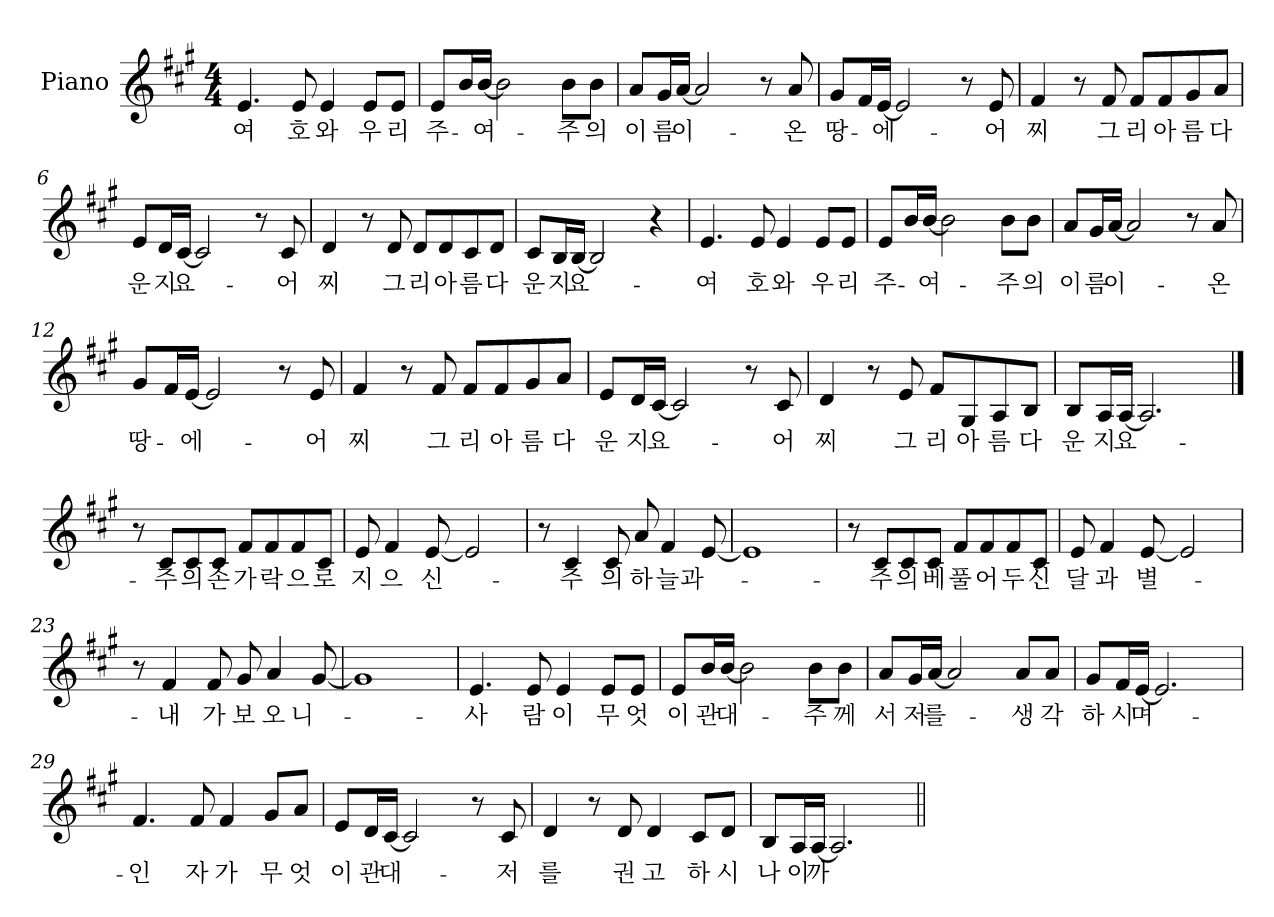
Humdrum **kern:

**kern	**text
*part1	*part1
*staff1	*staff1
*I"Piano	*
*I'Pno.	*
*clefG2	*
*k[f#c#g#]	*
*M4/4	*
=1	=1
!	!LO:LY:b
4.e/	여
!	!LO:LY:b
8e/	호
!	!LO:LY:b
4e/	와
!	!LO:LY:b
8e/L	우
!	!LO:LY:b
8e/J	리
=2	=2
!	!LO:LY:b
8e/L	주-
16b/L	.
!	!LO:LY:b
[16b/JJ	-여-
2b\]	.
!	!LO:LY:b
8b\L	-주
!	!LO:LY:b
8b\J	의
=3	=3
!	!LO:LY:b
8a/L	이
!	!LO:LY:b
16g#/L	름
!	!LO:LY:b
[16a/JJ	이-
2a/]	.
8r	.
!	!LO:LY:b
8a/	-온
=4	=4
!	!LO:LY:b
8g#/L	땅-
16f#/L	.
!	!LO:LY:b
[16e/JJ	-에-
2e/]	.
8r	.
!	!LO:LY:b
8e/	-어
!!LO:LB:g=z
=5	=5
!	!LO:LY:b
4f#/	찌
8r	.
!	!LO:LY:b
8f#/	그
!	!LO:LY:b
8f#/L	리
!	!LO:LY:b
8f#/	아
!	!LO:LY:b
8g#/	름
!	!LO:LY:b
8a/J	다
=6	=6
!	!LO:LY:b
8e/L	운
!	!LO:LY:b
16d/L	지
!	!LO:LY:b
[16c#/JJ	요-
2c#/]	.
8r	.
!	!LO:LY:b
8c#/	-어
=7	=7
!	!LO:LY:b
4d/	찌
8r	.
!	!LO:LY:b
8d/	그
!	!LO:LY:b
8d/L	리
!	!LO:LY:b
8d/	아
!	!LO:LY:b
8c#/	름
!	!LO:LY:b
8d/J	다
=8	=8
!	!LO:LY:b
8c#/L	운
!	!LO:LY:b
16B/L	지
!	!LO:LY:b
[16B/JJ	요-
2B/]	.
4r	.
!!LO:LB:g=z
=9	=9
!	!LO:LY:b
4.e/	-여
!	!LO:LY:b
8e/	호
!	!LO:LY:b
4e/	와
!	!LO:LY:b
8e/L	우
!	!LO:LY:b
8e/J	리
=10	=10
!	!LO:LY:b
8e/L	주-
16b/L	.
!	!LO:LY:b
[16b/JJ	-여-
2b\]	.
!	!LO:LY:b
8b\L	-주
!	!LO:LY:b
8b\J	의
=11	=11
!	!LO:LY:b
8a/L	이
!	!LO:LY:b
16g#/L	름
!	!LO:LY:b
[16a/JJ	이-
2a/]	.
8r	.
!	!LO:LY:b
8a/	-온
=12	=12
!	!LO:LY:b
8g#/L	땅-
16f#/L	.
!	!LO:LY:b
[16e/JJ	-에-
2e/]	.
8r	.
!	!LO:LY:b
8e/	-어
!!LO:LB:g=z
=13	=13
!	!LO:LY:b
4f#/	찌
8r	.
!	!LO:LY:b
8f#/	그
!	!LO:LY:b
8f#/L	리
!	!LO:LY:b
8f#/	아
!	!LO:LY:b
8g#/	름
!	!LO:LY:b
8a/J	다
=14	=14
!	!LO:LY:b
8e/L	운
!	!LO:LY:b
16d/L	지
!	!LO:LY:b
[16c#/JJ	요-
2c#/]	.
8r	.
!	!LO:LY:b
8c#/	-어
=15	=15
!	!LO:LY:b
4d/	찌
8r	.
!	!LO:LY:b
8e/	그
!	!LO:LY:b
8f#/L	리
!	!LO:LY:b
8G#/	아
!	!LO:LY:b
8A/	름
!	!LO:LY:b
8B/J	다
=16	=16
!	!LO:LY:b
8B/L	운
!	!LO:LY:b
16A/L	지
!	!LO:LY:b
[16A/JJ	요-
2.A/]	.
!!LO:LB:g=z
==17	==17
8r	.
!	!LO:LY:b
8c#/L	-주
!	!LO:LY:b
8c#/	의
!	!LO:LY:b
8c#/J	손
!	!LO:LY:b
8f#/L	가
!	!LO:LY:b
8f#/	락
!	!LO:LY:b
8f#/	으
!	!LO:LY:b
8c#/J	로
=18	=18
!	!LO:LY:b
8e/	지
!	!LO:LY:b
4f#/	으
!	!LO:LY:b
[8e/	신-
2e/]	.
=19	=19
8r	.
!	!LO:LY:b
4c#/	-주
!	!LO:LY:b
8c#/	의
!	!LO:LY:b
8a/	하
!	!LO:LY:b
4f#/	늘
!	!LO:LY:b
[8e/	과-
=20	=20
1e]	.
!!LO:LB:g=z
=21	=21
8r	.
!	!LO:LY:b
8c#/L	-주
!	!LO:LY:b
8c#/	의
!	!LO:LY:b
8c#/J	베
!	!LO:LY:b
8f#/L	풀
!	!LO:LY:b
8f#/	어
!	!LO:LY:b
8f#/	두
!	!LO:LY:b
8c#/J	신
=22	=22
!	!LO:LY:b
8e/	달
!	!LO:LY:b
4f#/	과
!	!LO:LY:b
[8e/	별-
2e/]	.
=23	=23
8r	.
!	!LO:LY:b
4f#/	-내
!	!LO:LY:b
8f#/	가
!	!LO:LY:b
8g#/	보
!	!LO:LY:b
4a/	오
!	!LO:LY:b
[8g#/	니-
=24	=24
1g#]	.
!!LO:LB:g=z
=25	=25
!	!LO:LY:b
4.e/	-사
!	!LO:LY:b
8e/	람
!	!LO:LY:b
4e/	이
!	!LO:LY:b
8e/L	무
!	!LO:LY:b
8e/J	엇
=26	=26
!	!LO:LY:b
8e/L	이
!	!LO:LY:b
16b/L	관
!	!LO:LY:b
[16b/JJ	대-
2b\]	.
!	!LO:LY:b
8b\L	-주
!	!LO:LY:b
8b\J	께
=27	=27
!	!LO:LY:b
8a/L	서
!	!LO:LY:b
16g#/L	저
!	!LO:LY:b
[16a/JJ	를-
2a/]	.
!	!LO:LY:b
8a/L	-생
!	!LO:LY:b
8a/J	각
=28	=28
!	!LO:LY:b
8g#/L	하
!	!LO:LY:b
16f#/L	시
!	!LO:LY:b
[16e/JJ	며-
2.e/]	.
!!LO:LB:g=z
=29	=29
!	!LO:LY:b
4.f#/	-인
!	!LO:LY:b
8f#/	자
!	!LO:LY:b
4f#/	가
!	!LO:LY:b
8g#/L	무
!	!LO:LY:b
8a/J	엇
=30	=30
!	!LO:LY:b
8e/L	이
!	!LO:LY:b
16d/L	관
!	!LO:LY:b
[16c#/JJ	대-
2c#/]	.
8r	.
!	!LO:LY:b
8c#/	-저
=31	=31
!	!LO:LY:b
4d/	를
8r	.
!	!LO:LY:b
8d/	권
!	!LO:LY:b
4d/	고
!	!LO:LY:b
8c#/L	하
!	!LO:LY:b
8d/J	시
=32	=32
!	!LO:LY:b
8B/L	나
!	!LO:LY:b
16A/L	이
!	!LO:LY:b
[16A/JJ	까
2.A/]	.
=||	=||
*-	*-
